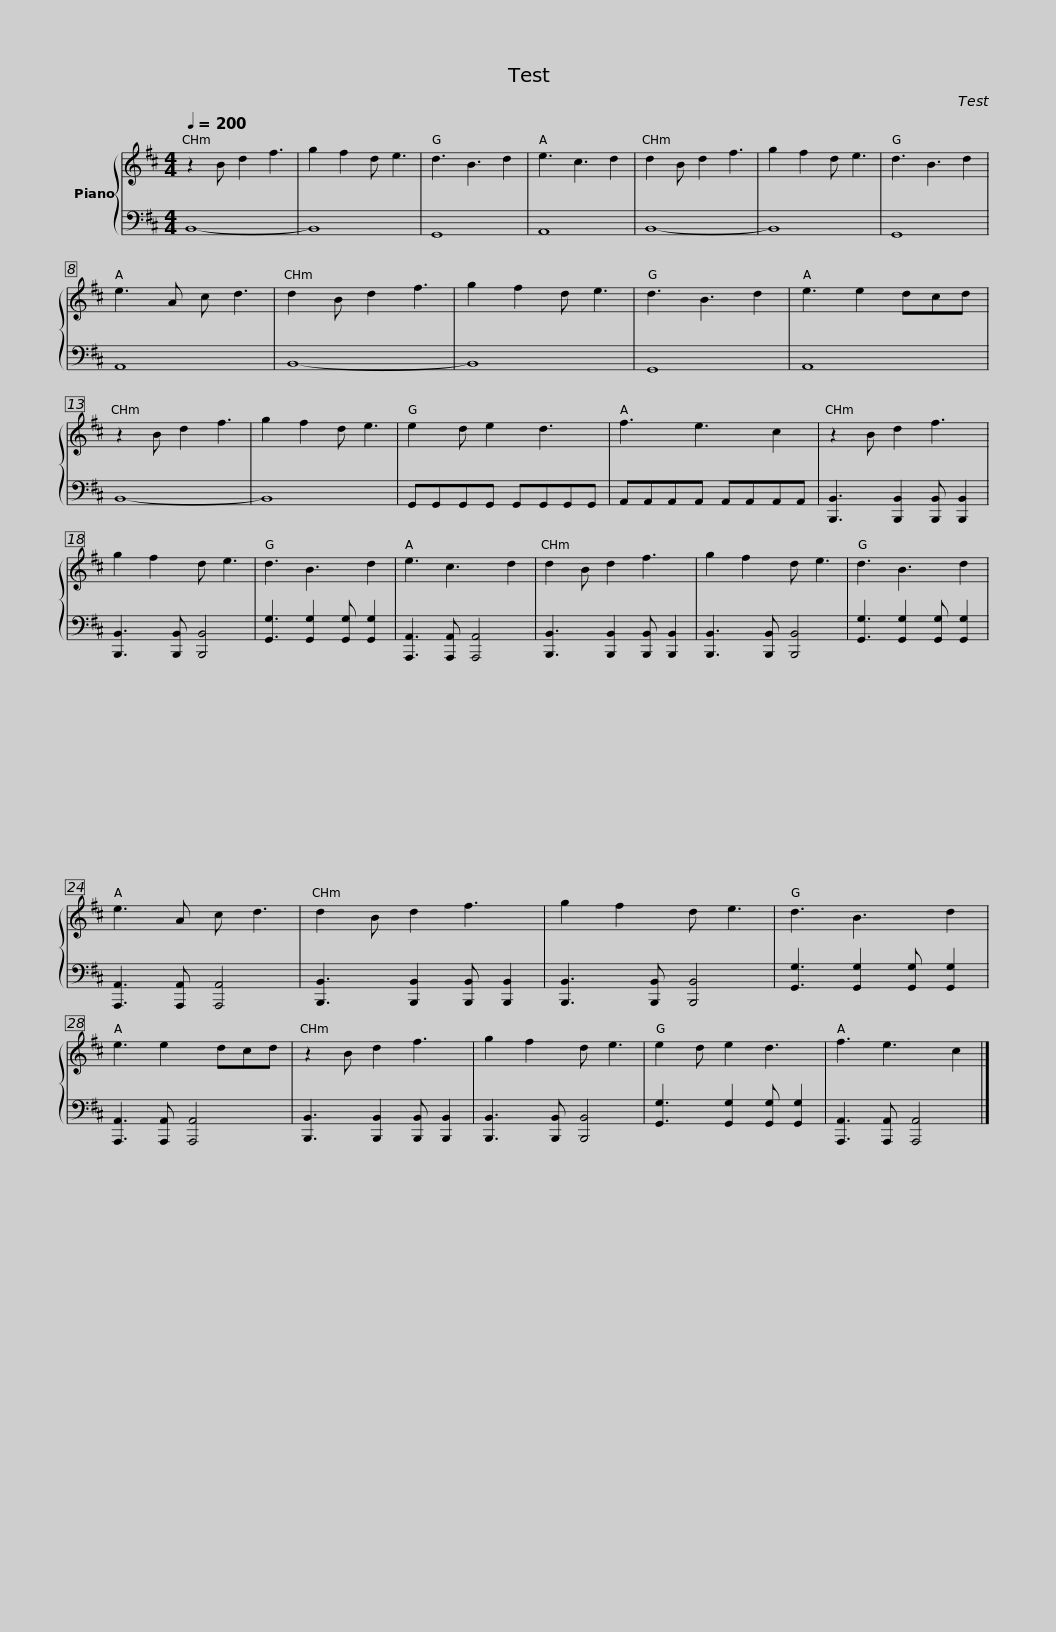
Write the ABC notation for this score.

X:1
%%score { 1 | 2 }
L:1/8
Q:1/4=200
M:4/4
I:linebreak $
K:D
V:1 treble
V:2 bass
V:1
 z2 B d2 f3 | g2 f2 d e3 | d3 B3 d2 | e3 c3 d2 | d2 B d2 f3 | %5
 g2 f2 d e3 | d3 B3 d2 | e3 A c d3 |$ d2 B d2 f3 | g2 f2 d e3 | %10
 d3 B3 d2 | e3 e2 dcd | z2 B d2 f3 | g2 f2 d e3 | e2 d e2 d3 |$ %15
 f3 e3 c2 | z2 B d2 f3 | g2 f2 d e3 | d3 B3 d2 | e3 c3 d2 | %20
 d2 B d2 f3 |$ g2 f2 d e3 | d3 B3 d2 | e3 A c d3 | d2 B d2 f3 | %25
 g2 f2 d e3 | d3 B3 d2 | e3 e2 dcd |$ z2 B d2 f3 | g2 f2 d e3 | %30
 e2 d e2 d3 | f3 e3 c2 |] %32
V:2
 B,,8- | B,,8 | G,,8 | A,,8 | B,,8- | %5
 B,,8 | G,,8 | A,,8 |$ B,,8- | B,,8 | %10
 G,,8 | A,,8 | B,,8- | B,,8 | G,,G,,G,,G,, G,,G,,G,,G,, |$ %15
 A,,A,,A,,A,, A,,A,,A,,A,, | [B,,,B,,]3 [B,,,B,,]2 [B,,,B,,] [B,,,B,,]2 | [B,,,B,,]3 [B,,,B,,] [B,,,B,,]4 | [G,,G,]3 [G,,G,]2 [G,,G,] [G,,G,]2 | [A,,,A,,]3 [A,,,A,,] [A,,,A,,]4 | %20
 [B,,,B,,]3 [B,,,B,,]2 [B,,,B,,] [B,,,B,,]2 |$ [B,,,B,,]3 [B,,,B,,] [B,,,B,,]4 | [G,,G,]3 [G,,G,]2 [G,,G,] [G,,G,]2 | [A,,,A,,]3 [A,,,A,,] [A,,,A,,]4 | [B,,,B,,]3 [B,,,B,,]2 [B,,,B,,] [B,,,B,,]2 | %25
 [B,,,B,,]3 [B,,,B,,] [B,,,B,,]4 | [G,,G,]3 [G,,G,]2 [G,,G,] [G,,G,]2 | [A,,,A,,]3 [A,,,A,,] [A,,,A,,]4 |$ [B,,,B,,]3 [B,,,B,,]2 [B,,,B,,] [B,,,B,,]2 | [B,,,B,,]3 [B,,,B,,] [B,,,B,,]4 | %30
 [G,,G,]3 [G,,G,]2 [G,,G,] [G,,G,]2 | [A,,,A,,]3 [A,,,A,,] [A,,,A,,]4 |] %32
